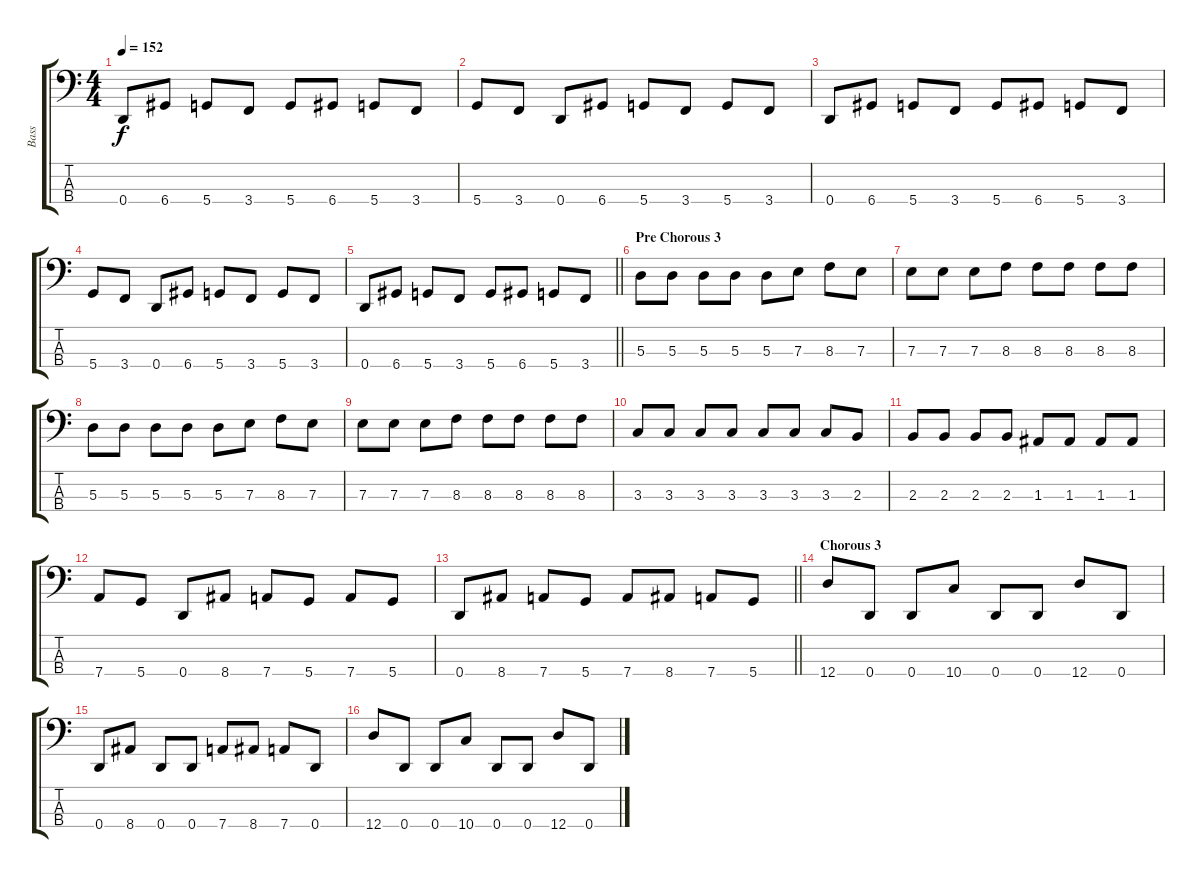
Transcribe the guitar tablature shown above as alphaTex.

\track ("Bass" "Bass") {instrument synthbass2}
\staff {score tabs}
\tuning (G2 D2 A1 D1) {hide}
\ts (4 4)
\tempo 152
\clef f4
\ks c
0.4.8{dy f} 6.4.8 5.4.8 3.4.8 5.4.8 6.4.8 5.4.8 3.4.8 |
5.4.8 3.4.8 0.4.8 6.4.8 5.4.8 3.4.8 5.4.8 3.4.8 |
0.4.8 6.4.8 5.4.8 3.4.8 5.4.8 6.4.8 5.4.8 3.4.8 |
5.4.8 3.4.8 0.4.8 6.4.8 5.4.8 3.4.8 5.4.8 3.4.8 |
\barLineRight lightlight
0.4.8 6.4.8 5.4.8 3.4.8 5.4.8 6.4.8 5.4.8 3.4.8 |
\section ("" "Pre Chorous 3")
5.3.8 5.3.8 5.3.8 5.3.8 5.3.8 7.3.8 8.3.8 7.3.8 |
7.3.8 7.3.8 7.3.8 8.3.8 8.3.8 8.3.8 8.3.8 8.3.8 |
5.3.8 5.3.8 5.3.8 5.3.8 5.3.8 7.3.8 8.3.8 7.3.8 |
7.3.8 7.3.8 7.3.8 8.3.8 8.3.8 8.3.8 8.3.8 8.3.8 |
3.3.8 3.3.8 3.3.8 3.3.8 3.3.8 3.3.8 3.3.8 2.3.8 |
2.3.8 2.3.8 2.3.8 2.3.8 1.3.8 1.3.8 1.3.8 1.3.8 |
7.4.8 5.4.8 0.4.8 8.4.8 7.4.8 5.4.8 7.4.8 5.4.8 |
\barLineRight lightlight
0.4.8 8.4.8 7.4.8 5.4.8 7.4.8 8.4.8 7.4.8 5.4.8 |
\section ("" "Chorous 3")
12.4.8 0.4.8 0.4.8 10.4.8 0.4.8 0.4.8 12.4.8 0.4.8 |
0.4.8 8.4.8 0.4.8 0.4.8 7.4.8 8.4.8 7.4.8 0.4.8 |
12.4.8 0.4.8 0.4.8 10.4.8 0.4.8 0.4.8 12.4.8 0.4.8
